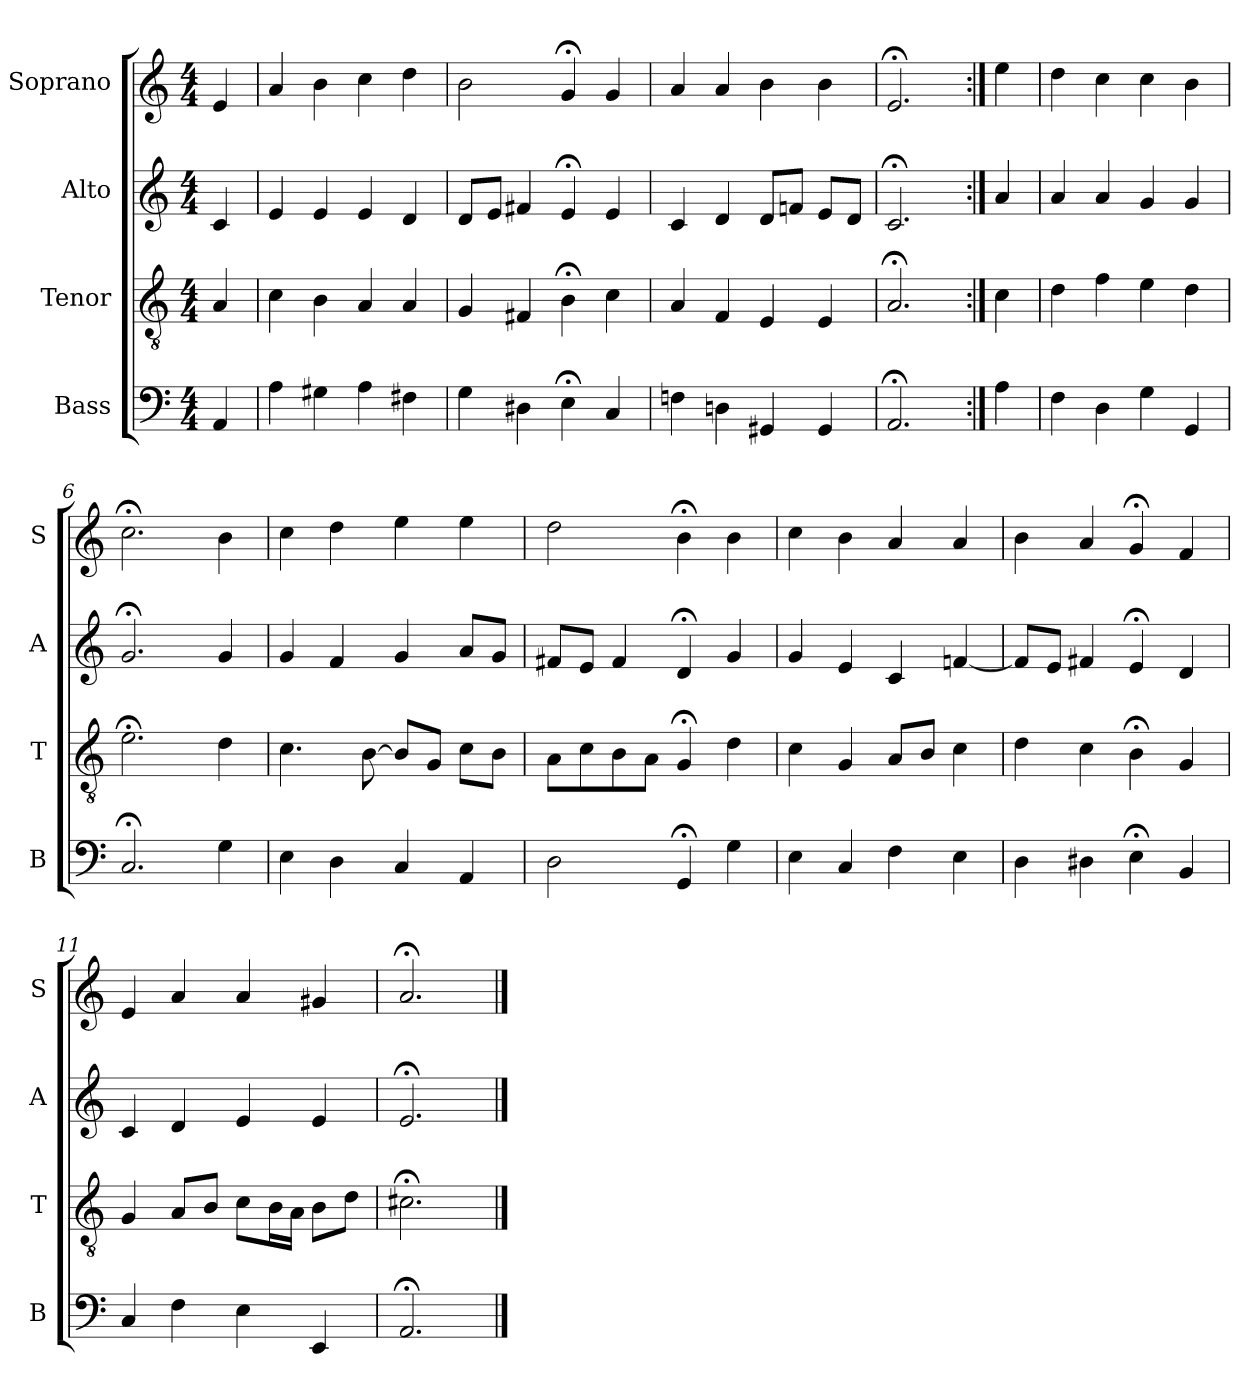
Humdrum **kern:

**kern	**kern	**kern	**kern
*part4	*part3	*part2	*part1
*staff4	*staff3	*staff2	*staff1
*I"Bass	*I"Tenor	*I"Alto	*I"Soprano
*I'B	*I'T	*I'A	*I'S
*clefF4	*clefGv2	*clefG2	*clefG2
*k[]	*k[]	*k[]	*k[]
*a:	*a:	*a:	*a:
*M4/4	*M4/4	*M4/4	*M4/4
*MM100	*MM100	*MM100	*MM100
=	=	=	=
4AA	4A	4c	4e
=1	=1	=1	=1
4A	4c	4e	4a
4G#X	4B	4e	4b
4A	4A	4e	4cc
4F#X	4A	4d	4dd
=2	=2	=2	=2
4G	4G	8dL	2b
.	.	8eJ	.
4D#X	4F#X	4f#X	.
4E;<	4B;<	4e;<	4g;<
4C	4c	4e	4g
=3	=3	=3	=3
4Fn	4A	4c	4a
4Dn	4F	4d	4a
4GG#X	4E	8dL	4b
.	.	8fnJ	.
4GG#	4E	8eL	4b
.	.	8dJ	.
=4	=4	=4	=4
2.AA;<	2.A;<	2.c;<	2.e;<
=:|!	=:|!	=:|!	=:|!
4A	4c	4a	4ee
=5	=5	=5	=5
4F	4d	4a	4dd
4D	4f	4a	4cc
4G	4e	4g	4cc
4GG	4d	4g	4b
=6	=6	=6	=6
2.C;<	2.e;<	2.g;<	2.cc;<
4G	4d	4g	4b
=7	=7	=7	=7
4E	4.c	4g	4cc
4D	.	4f	4dd
.	[8B	.	.
4C	8BL]	4g	4ee
.	8GJ	.	.
4AA	8cL	8aL	4ee
.	8BJ	8gJ	.
=8	=8	=8	=8
2D	8AL	8f#XL	2dd
.	8c	8eJ	.
.	8B	4f#	.
.	8AJ	.	.
4GG;<	4G;<	4d;<	4b;<
4G	4d	4g	4b
=9	=9	=9	=9
4E	4c	4g	4cc
4C	4G	4e	4b
4F	8AL	4c	4a
.	8BJ	.	.
4E	4c	[4fn	4a
=10	=10	=10	=10
4D	4d	8fL]	4b
.	.	8eJ	.
4D#X	4c	4f#X	4a
4E;<	4B;<	4e;<	4g;<
4BB	4G	4d	4f
=11	=11	=11	=11
4C	4G	4c	4e
4F	8AL	4d	4a
.	8BJ	.	.
4E	8cL	4e	4a
.	16BL	.	.
.	16AJJ	.	.
4EE	8BL	4e	4g#X
.	8dJ	.	.
=12	=12	=12	=12
2.AA;<	2.c#X;<	2.e;<	2.a;<
==	==	==	==
*-	*-	*-	*-
